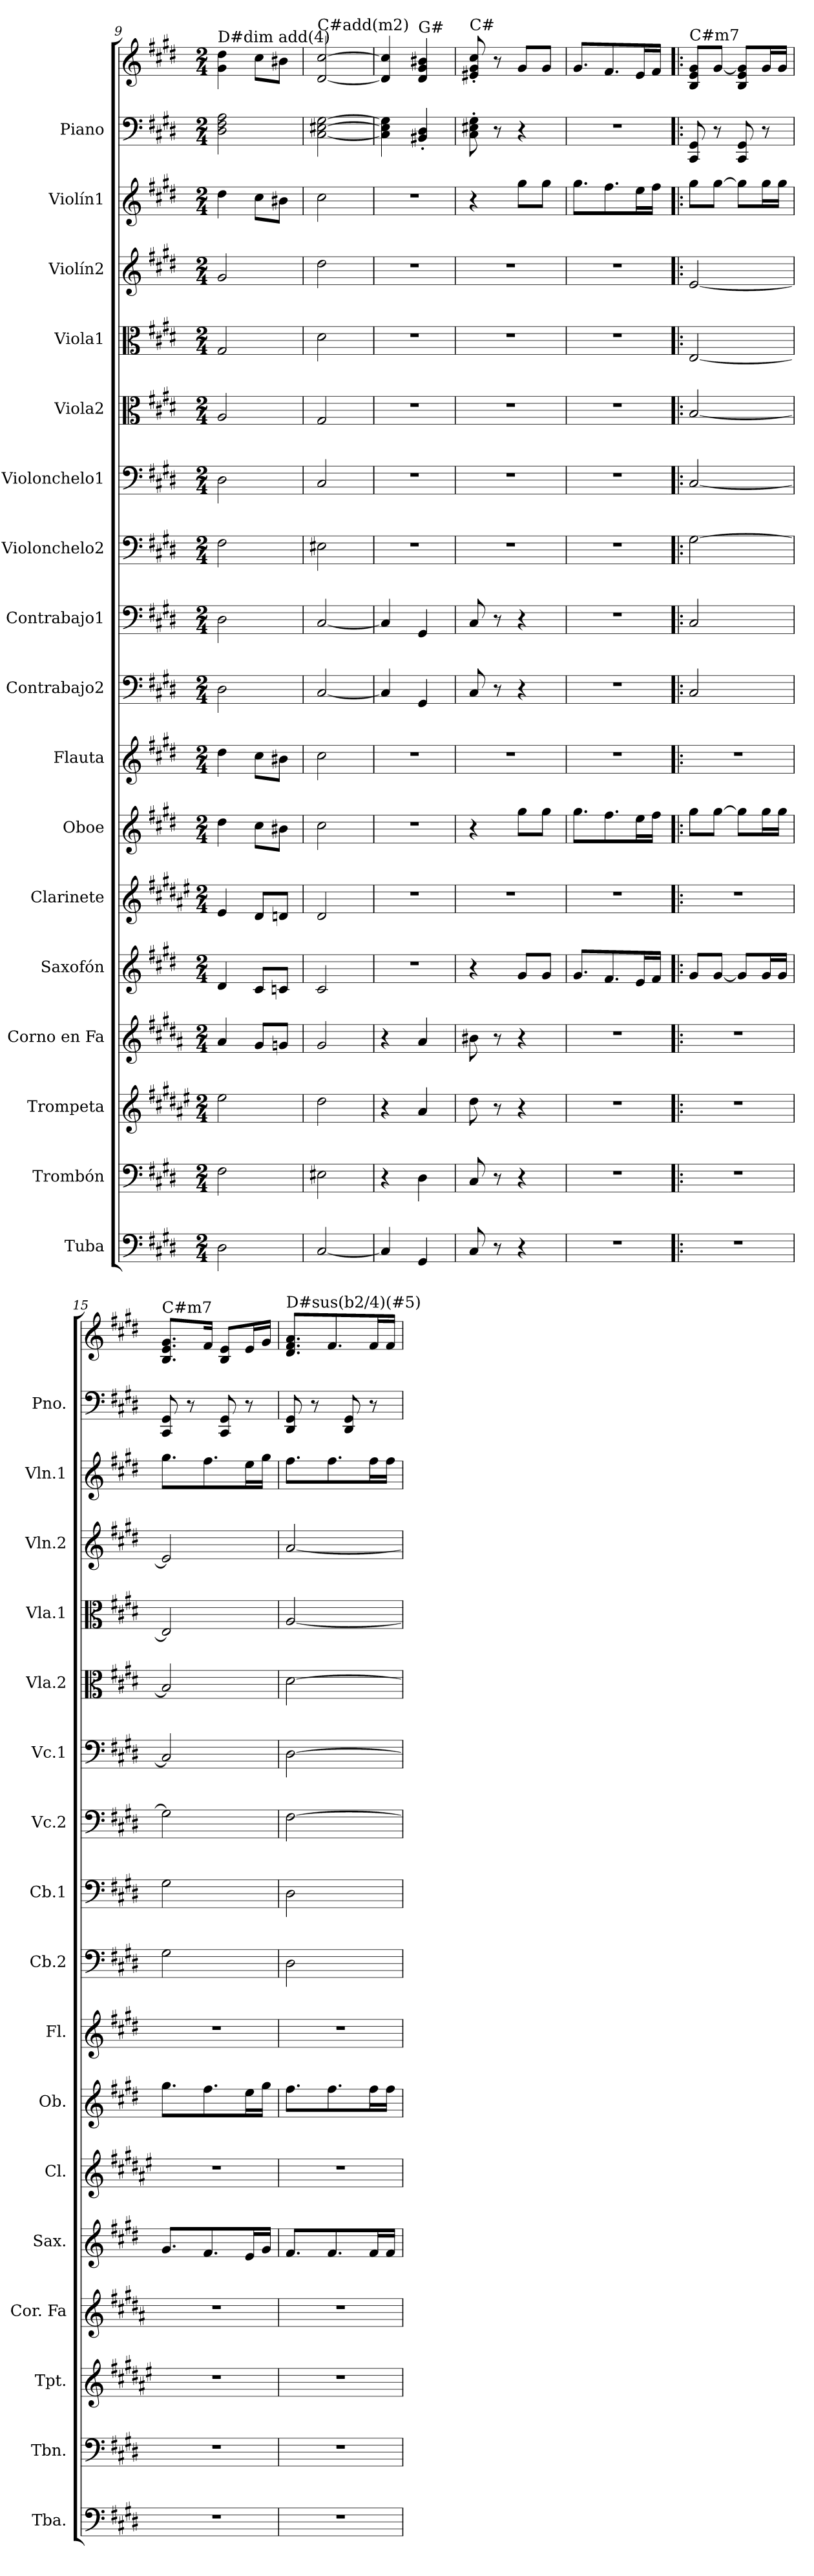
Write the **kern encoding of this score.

**kern	**kern	**kern	**kern	**kern	**kern	**kern	**kern	**kern	**kern	**kern	**kern	**kern	**kern	**kern	**kern	**kern	**kern
*part17	*part16	*part15	*part14	*part13	*part12	*part11	*part10	*part9	*part8	*part7	*part6	*part5	*part4	*part3	*part2	*part1	*part1
*staff18	*staff17	*staff16	*staff15	*staff14	*staff13	*staff12	*staff11	*staff10	*staff9	*staff8	*staff7	*staff6	*staff5	*staff4	*staff3	*staff2	*staff1
*I"Tuba	*I"Trombón	*I"Trompeta	*I"Corno en Fa	*I"Saxofón	*I"Clarinete	*I"Oboe	*I"Flauta	*I"Contrabajo2	*I"Contrabajo1	*I"Violonchelo2	*I"Violonchelo1	*I"Viola2	*I"Viola1	*I"Violín2	*I"Violín1	*I"Piano	*
*I'Tba.	*I'Tbn.	*I'Tpt.	*I'Cor. Fa	*I'Sax.	*I'Cl.	*I'Ob.	*I'Fl.	*I'Cb.2	*I'Cb.1	*I'Vc.2	*I'Vc.1	*I'Vla.2	*I'Vla.1	*I'Vln.2	*I'Vln.1	*I'Pno.	*
!!LO:PB:g=z
*clefF4	*clefF4	*clefG2	*clefG2	*clefG2	*clefG2	*clefG2	*clefG2	*clefF4	*clefF4	*clefF4	*clefF4	*clefC3	*clefC3	*clefG2	*clefG2	*clefF4	*clefG2
*	*	*ITrd1c2	*ITrd4c7	*ITrd8c14	*ITrd1c2	*	*	*ITrd7c12	*ITrd7c12	*	*	*	*	*	*	*	*
*k[f#c#g#d#]	*k[f#c#g#d#]	*k[f#c#g#d#]	*k[f#c#g#d#]	*k[f#c#g#d#]	*k[f#c#g#d#]	*k[f#c#g#d#]	*k[f#c#g#d#]	*k[f#c#g#d#]	*k[f#c#g#d#]	*k[f#c#g#d#]	*k[f#c#g#d#]	*k[f#c#g#d#]	*k[f#c#g#d#]	*k[f#c#g#d#]	*k[f#c#g#d#]	*k[f#c#g#d#]	*k[f#c#g#d#]
*M2/4	*M2/4	*M2/4	*M2/4	*M2/4	*M2/4	*M2/4	*M2/4	*M2/4	*M2/4	*M2/4	*M2/4	*M2/4	*M2/4	*M2/4	*M2/4	*M2/4	*M2/4
=9	=9	=9	=9	=9	=9	=9	=9	=9	=9	=9	=9	=9	=9	=9	=9	=9	=9
!	!	!	!	!	!	!	!	!	!	!	!	!	!	!	!	!	!LO:TX:a:t=D#dim add(4)
2D#\	2F#\	2dd#\	4d#/	4D#/	4d#/	4dd#\	4dd#\	2DD#\	2DD#\	2F#\	2D#\	2A/	2G#/	2g#/	4dd#\	2D#\ 2F#\ 2A\	4g#\ 4dd#\
.	.	.	8c#/L	8C#/L	8c#/L	8cc#\L	8cc#\L	.	.	.	.	.	.	.	8cc#\L	.	8cc#\L
.	.	.	8cn/J	8Cn/J	8cn/J	8b#X\J	8b#X\J	.	.	.	.	.	.	.	8b#X\J	.	8b#X\J
=10	=10	=10	=10	=10	=10	=10	=10	=10	=10	=10	=10	=10	=10	=10	=10	=10	=10
!	!	!	!	!	!	!	!	!	!	!	!	!	!	!	!	!	!LO:TX:a:t=C#add(m2)
[2C#/	2E#X\	2cc#\	2c#/	2C#/	2c#/	2cc#\	2cc#\	[2CC#/	[2CC#/	2E#X\	2C#/	2G#/	2d#\	2dd#\	2cc#\	[2C#\ [2E#X\ [2G#\	[2d#/ [2cc#/
=11	=11	=11	=11	=11	=11	=11	=11	=11	=11	=11	=11	=11	=11	=11	=11	=11	=11
4C#/]	4r	4r	4r	2r	2r	2r	2r	4CC#/]	4CC#/]	2r	2r	2r	2r	2r	2r	4C#\] 4E#\] 4G#\]	4d#/] 4cc#/]
!	!	!	!	!	!	!	!	!	!	!	!	!	!	!	!	!	!LO:TX:a:t=G#
4GG#/	4D#\	4g#/	4d#/	.	.	.	.	4GGG#/	4GGG#/	.	.	.	.	.	.	4BB#X/' 4D#/'	4d#/ 4g#/ 4b#X/
=12	=12	=12	=12	=12	=12	=12	=12	=12	=12	=12	=12	=12	=12	=12	=12	=12	=12
!	!	!	!	!	!	!	!	!	!	!	!	!	!	!	!	!	!LO:TX:a:t=C#
8C#/	8C#/	8cc#\	8e#X\	4r	2r	4r	2r	8CC#/	8CC#/	2r	2r	2r	2r	2r	4r	8C#\' 8E#X\' 8G#\'	8e#X/' 8g#/' 8cc#/'
8r	8r	8r	8r	.	.	.	.	8r	8r	.	.	.	.	.	.	8r	8r
4r	4r	4r	4r	8G#/L	.	8gg#\L	.	4r	4r	.	.	.	.	.	8gg#\L	4r	8g#/L
.	.	.	.	8G#/J	.	8gg#\J	.	.	.	.	.	.	.	.	8gg#\J	.	8g#/J
=13	=13	=13	=13	=13	=13	=13	=13	=13	=13	=13	=13	=13	=13	=13	=13	=13	=13
2r	2r	2r	2r	8.G#/L	2r	8.gg#\L	2r	2r	2r	2r	2r	2r	2r	2r	8.gg#\L	2r	8.g#/L
.	.	.	.	8.F#/	.	8.ff#\	.	.	.	.	.	.	.	.	8.ff#\	.	8.f#/
.	.	.	.	16E/L	.	16ee\L	.	.	.	.	.	.	.	.	16ee\L	.	16e/L
.	.	.	.	16F#/JJ	.	16ff#\JJ	.	.	.	.	.	.	.	.	16ff#\JJ	.	16f#/JJ
=14!|:	=14!|:	=14!|:	=14!|:	=14!|:	=14!|:	=14!|:	=14!|:	=14!|:	=14!|:	=14!|:	=14!|:	=14!|:	=14!|:	=14!|:	=14!|:	=14!|:	=14!|:
!	!	!	!	!	!	!	!	!	!	!	!	!	!	!	!	!	!LO:TX:a:t=C#m7
2r	2r	2r	2r	8G#/L	2r	8gg#\L	2r	2CC#/	2CC#/	[2G#\	[2C#/	[2B/	[2E/	[2e/	8gg#\L	8CC#/ 8GG#/	8B/ 8e/ 8g#/L
.	.	.	.	[8G#/J	.	[8gg#\J	.	.	.	.	.	.	.	.	[8gg#\J	8r	[8g#/J
.	.	.	.	8G#/L]	.	8gg#\L]	.	.	.	.	.	.	.	.	8gg#\L]	8CC#/ 8GG#/	8B/ 8e/ 8g#/]L
.	.	.	.	16G#/L	.	16gg#\L	.	.	.	.	.	.	.	.	16gg#\L	8r	16g#/L
.	.	.	.	16G#/JJ	.	16gg#\JJ	.	.	.	.	.	.	.	.	16gg#\JJ	.	16g#/JJ
=15	=15	=15	=15	=15	=15	=15	=15	=15	=15	=15	=15	=15	=15	=15	=15	=15	=15
!	!	!	!	!	!	!	!	!	!	!	!	!	!	!	!	!	!LO:TX:a:t=C#m7
2r	2r	2r	2r	8.G#/L	2r	8.gg#\L	2r	2GG#\	2GG#\	2G#\]	2C#/]	2B/]	2E/]	2e/]	8.gg#\L	8CC#/ 8GG#/	8.B/ 8.e/ 8.g#/L
.	.	.	.	.	.	.	.	.	.	.	.	.	.	.	.	8r	.
.	.	.	.	8.F#/	.	8.ff#\	.	.	.	.	.	.	.	.	8.ff#\	.	16f#/Jk
.	.	.	.	.	.	.	.	.	.	.	.	.	.	.	.	8CC#/ 8GG#/	8B/ 8e/L
.	.	.	.	16E/L	.	16ee\L	.	.	.	.	.	.	.	.	16ee\L	8r	16e/L
.	.	.	.	16G#/JJ	.	16gg#\JJ	.	.	.	.	.	.	.	.	16gg#\JJ	.	16g#/JJ
=16	=16	=16	=16	=16	=16	=16	=16	=16	=16	=16	=16	=16	=16	=16	=16	=16	=16
!	!	!	!	!	!	!	!	!	!	!	!	!	!	!	!	!	!LO:TX:a:t=D#sus(b2/4)(#5)
2r	2r	2r	2r	8.F#/L	2r	8.ff#\L	2r	2DD#\	2DD#\	[2F#\	[2D#\	[2d#\	[2A/	[2a/	8.ff#\L	8DD#/ 8GG#/	8.d#/ 8.f#/ 8.a/L
.	.	.	.	.	.	.	.	.	.	.	.	.	.	.	.	8r	.
.	.	.	.	8.F#/	.	8.ff#\	.	.	.	.	.	.	.	.	8.ff#\	.	8.f#/
.	.	.	.	.	.	.	.	.	.	.	.	.	.	.	.	8DD#/ 8GG#/	.
.	.	.	.	16F#/L	.	16ff#\L	.	.	.	.	.	.	.	.	16ff#\L	8r	16f#/L
.	.	.	.	16F#/JJ	.	16ff#\JJ	.	.	.	.	.	.	.	.	16ff#\JJ	.	16f#/JJ
=	=	=	=	=	=	=	=	=	=	=	=	=	=	=	=	=	=
*-	*-	*-	*-	*-	*-	*-	*-	*-	*-	*-	*-	*-	*-	*-	*-	*-	*-
